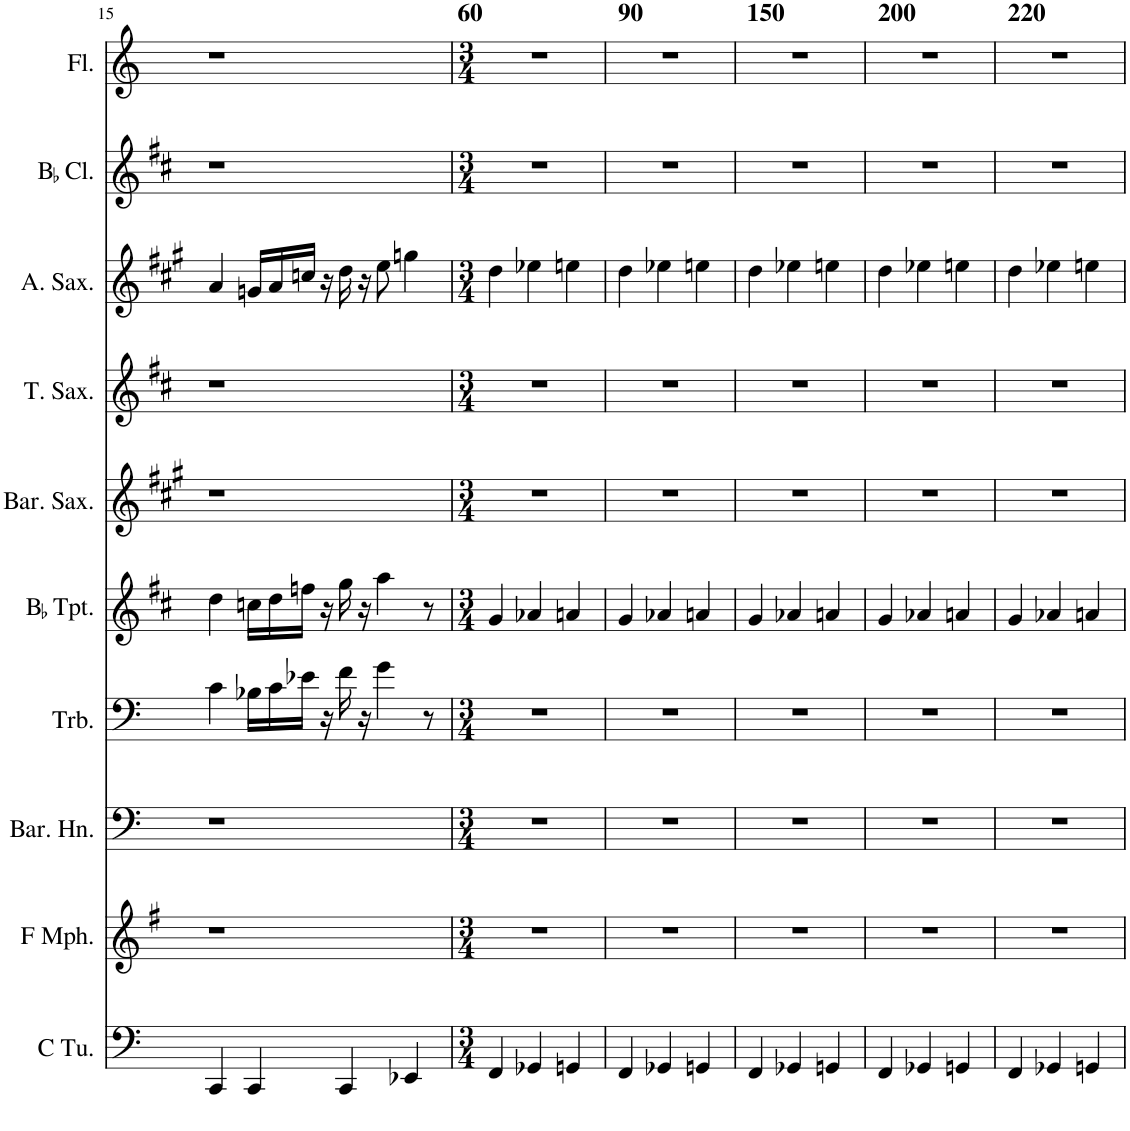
**kern	**kern	**kern	**kern	**kern	**kern	**kern	**kern	**kern	**kern
*part10	*part9	*part8	*part7	*part6	*part5	*part4	*part3	*part2	*part1
*staff10	*staff9	*staff8	*staff7	*staff6	*staff5	*staff4	*staff3	*staff2	*staff1
*I"C Tuba	*I"F Mellophone	*I"Baritone Horn	*I"Trombone	*I"BaccidentalFlat Trumpet	*I"Baritone Saxophone	*I"Tenor Saxophone	*I"Alto Saxophone	*I"BaccidentalFlat Clarinet	*I"Flute
*I'C Tu.	*I'F Mph.	*I'Bar. Hn.	*I'Trb.	*I'BaccidentalFlat Tpt.	*I'Bar. Sax.	*I'T. Sax.	*I'A. Sax.	*I'BaccidentalFlat Cl.	*I'Fl.
!!LO:PB:g=z
*clefF4	*clefG2	*clefF4	*clefF4	*clefG2	*clefG2	*clefG2	*clefG2	*clefG2	*clefG2
*	*Trd4c7	*Trd4c7	*	*Trd1c2	*Trd12c21	*Trd8c14	*Trd5c9	*Trd1c2	*
*k[]	*k[f#]	*k[]	*k[]	*k[f#c#]	*k[f#c#g#]	*k[f#c#]	*k[f#c#g#]	*k[f#c#]	*k[]
*M4/4	*M4/4	*M4/4	*M4/4	*M4/4	*M4/4	*M4/4	*M4/4	*M4/4	*M4/4
=15	=15	=15	=15	=15	=15	=15	=15	=15	=15
4CC/	1r	1r	4c\	4dd\	1r	1r	4a/	1r	1r
4CC/	.	.	16B-X\LL	16ccn\LL	.	.	16gn/LL	.	.
.	.	.	16c\	16dd\	.	.	16a/	.	.
.	.	.	16e-X\JJ	16ffn\JJ	.	.	16ccn/JJ	.	.
.	.	.	16r	16r	.	.	16r	.	.
4CC/	.	.	16f\	16gg\	.	.	16dd\	.	.
.	.	.	16r	16r	.	.	16r	.	.
.	.	.	4g\	4aa\	.	.	8ee\	.	.
4EE-X/	.	.	.	.	.	.	4ggn\	.	.
.	.	.	8r	8r	.	.	.	.	.
=16	=16	=16	=16	=16	=16	=16	=16	=16	=16
*M3/4	*M3/4	*M3/4	*M3/4	*M3/4	*M3/4	*M3/4	*M3/4	*M3/4	*M3/4
!	!	!	!	!	!	!	!	!	!LO:TX:a:B:t=60
4FF/	2.r	2.r	2.r	4g/	2.r	2.r	4dd\	2.r	2.r
4GG-X/	.	.	.	4a-X/	.	.	4ee-X\	.	.
4GGn/	.	.	.	4an/	.	.	4een\	.	.
=17	=17	=17	=17	=17	=17	=17	=17	=17	=17
!	!	!	!	!	!	!	!	!	!LO:TX:a:B:t=90
4FF/	2.r	2.r	2.r	4g/	2.r	2.r	4dd\	2.r	2.r
4GG-X/	.	.	.	4a-X/	.	.	4ee-X\	.	.
4GGn/	.	.	.	4an/	.	.	4een\	.	.
=18	=18	=18	=18	=18	=18	=18	=18	=18	=18
!	!	!	!	!	!	!	!	!	!LO:TX:a:B:t=150
4FF/	2.r	2.r	2.r	4g/	2.r	2.r	4dd\	2.r	2.r
4GG-X/	.	.	.	4a-X/	.	.	4ee-X\	.	.
4GGn/	.	.	.	4an/	.	.	4een\	.	.
=19	=19	=19	=19	=19	=19	=19	=19	=19	=19
!	!	!	!	!	!	!	!	!	!LO:TX:a:B:t=200
4FF/	2.r	2.r	2.r	4g/	2.r	2.r	4dd\	2.r	2.r
4GG-X/	.	.	.	4a-X/	.	.	4ee-X\	.	.
4GGn/	.	.	.	4an/	.	.	4een\	.	.
=20	=20	=20	=20	=20	=20	=20	=20	=20	=20
!	!	!	!	!	!	!	!	!	!LO:TX:a:B:t=220
4FF/	2.r	2.r	2.r	4g/	2.r	2.r	4dd\	2.r	2.r
4GG-X/	.	.	.	4a-X/	.	.	4ee-X\	.	.
4GGn/	.	.	.	4an/	.	.	4een\	.	.
=	=	=	=	=	=	=	=	=	=
*-	*-	*-	*-	*-	*-	*-	*-	*-	*-
